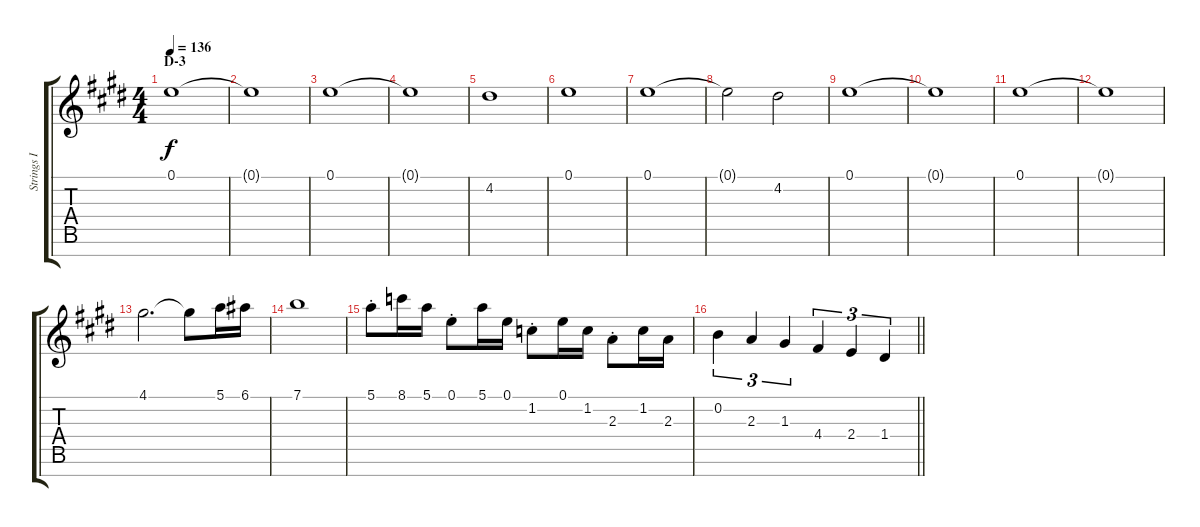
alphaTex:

\track ("Strings I" "Strings I") {instrument stringensemble1}
\staff {score tabs}
\tuning (E5 B4 G4 D4 A3 E3 B2) {hide}
\ts (4 4)
\section ("" "D-3")
\tempo 136
\clef g2
\ks e
0.1.1{dy f} |
0.1{t}.1 |
0.1.1 |
0.1{t}.1 |
4.2.1 |
0.1.1 |
0.1.1 |
0.1{t}.2 4.2.2 |
0.1.1 |
0.1{t}.1 |
0.1.1 |
0.1{t}.1 |
4.1.2{d} 4.1{t}.8 5.1.16 6.1.16 |
7.1.1 |
5.1{st}.8 8.1.16 5.1.16 0.1{st}.8 5.1.16 0.1.16 1.2{st}.8 0.1.16 1.2.16 2.3{st}.8 1.2.16 2.3.16 |
\barLineRight lightlight
0.2.4{tu (3 2)} 2.3.4{tu (3 2)} 1.3.4{tu (3 2)} 4.4.4{tu (3 2)} 2.4.4{tu (3 2)} 1.4.4{tu (3 2)}
